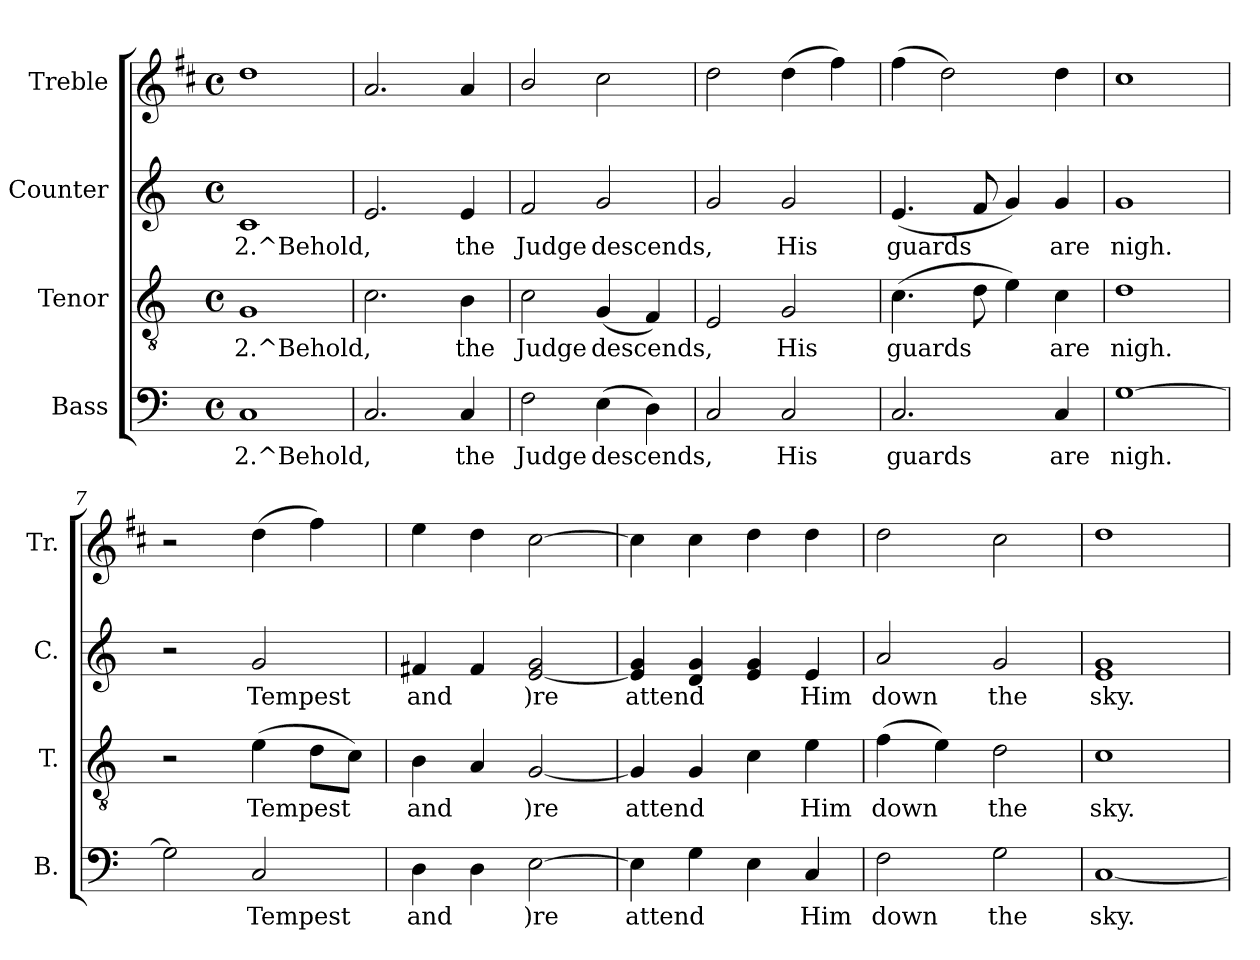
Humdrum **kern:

**kern	**text	**kern	**text	**kern	**text	**kern
*part4	*part4	*part3	*part3	*part2	*part2	*part1
*staff4	*staff4	*staff3	*staff3	*staff2	*staff2	*staff1
*I"Bass	*	*I"Tenor	*	*I"Counter	*	*I"Treble
*I'B.	*	*I'T.	*	*I'C.	*	*I'Tr.
!!LO:PB:g=z
*stria5	*	*stria5	*	*stria5	*	*stria5
*clefF4	*	*clefGv2	*	*clefG2	*	*clefG2
*	*	*	*	*	*	*ITrd1c2
*k[]	*	*k[]	*	*k[]	*	*k[]
*C:	*	*C:	*	*C:	*	*C:
*M4/4	*	*M4/4	*	*M4/4	*	*M4/4
*met(c)	*	*met(c)	*	*met(c)	*	*met(c)
=1	=1	=1	=1	=1	=1	=1
!	!LO:LY:a:rj	!	!LO:LY:a:rj	!	!LO:LY:b:rj	!
1C	2.^Behold,	1G	2.^Behold,	1c	2.^Behold,	1cc
=2	=2	=2	=2	=2	=2	=2
!	!LO:LY:a:rj	!	!LO:LY:a:rj	!	!LO:LY:b:rj	!
2.C/	.	2.c\	.	2.e/	.	2.g/
!	!LO:LY:a:rj	!	!LO:LY:a:rj	!	!LO:LY:b:rj	!
4C/	the	4B\	the	4e/	the	4g/
=3	=3	=3	=3	=3	=3	=3
!	!LO:LY:a:rj	!	!LO:LY:a:rj	!	!LO:LY:b:rj	!
2F\	Judge	2c\	Judge	2f/	Judge	2a/
!	!LO:LY:a:rj	!	!LO:LY:a:rj	!	!LO:LY:b:rj	!
(>4E\	descends,	(<4G/	descends,	2g/	descends,	2b\
!	!LO:LY:a:rj	!	!LO:LY:a:rj	!	!	!
4D\)	.	4F/)	.	.	.	.
=4	=4	=4	=4	=4	=4	=4
!	!LO:LY:a:rj	!	!LO:LY:a:rj	!	!LO:LY:b:rj	!
2C/	.	2E/	.	2g/	.	2cc\
!	!LO:LY:a:rj	!	!LO:LY:a:rj	!	!LO:LY:b:rj	!
2C/	His	2G/	His	2g/	His	(>4cc\
.	.	.	.	.	.	4ee\)
=5	=5	=5	=5	=5	=5	=5
!	!LO:LY:a:rj	!	!LO:LY:a:rj	!	!LO:LY:b:rj	!
2.C/	guards	(>4.c\	guards	(<4.e/	guards	(>4ee>\
.	.	.	.	.	.	2cc\)
!	!	!	!LO:LY:a:rj	!	!LO:LY:b:rj	!
.	.	8d\	.	8f/	.	.
!	!	!	!LO:LY:a:rj	!	!LO:LY:b:rj	!
.	.	4e\)	.	4g/)	.	.
!	!LO:LY:a:rj	!	!LO:LY:a:rj	!	!LO:LY:b:rj	!
4C/	are	4c\	are	4g/	are	4cc\
=6	=6	=6	=6	=6	=6	=6
!	!LO:LY:a:rj	!	!LO:LY:a:rj	!	!LO:LY:b:rj	!
[>1G	nigh.	1d	nigh.	1g	nigh.	1b
=7	=7	=7	=7	=7	=7	=7
!	!LO:LY:a:rj	!	!	!	!	!
2G\]	.	2r	.	2r	.	2r
!	!LO:LY:a:rj	!	!LO:LY:a:rj	!	!LO:LY:b:rj	!
2C/	Tempest	(>4e\	Tempest	2g/	Tempest	(>4cc\
!	!	!	!LO:LY:a:rj	!	!	!
.	.	8d\L	.	.	.	4ee\)
!	!	!	!LO:LY:a:rj	!	!	!
.	.	8c\J)	.	.	.	.
=8	=8	=8	=8	=8	=8	=8
!	!LO:LY:a:rj	!	!LO:LY:a:rj	!	!LO:LY:b:rj	!
4D\	and	4B\	and	4f#X/	and	4dd\
!	!LO:LY:a:rj	!	!LO:LY:a:rj	!	!LO:LY:b:rj	!
4D\	.	4A/	.	4f#/	.	4cc\
!	!LO:LY:a:rj	!	!LO:LY:a:rj	!	!LO:LY:b:rj	!
[>2E\	)re	[<2G/	)re	[<2e/ 2g/	)re	[>2b\
=9	=9	=9	=9	=9	=9	=9
!	!LO:LY:a:rj	!	!LO:LY:a:rj	!	!LO:LY:b:rj	!
4E\]	attend	4G/]	attend	4e/] 4g/	attend	4b\]
!	!LO:LY:a:rj	!	!LO:LY:a:rj	!	!LO:LY:b:rj	!
4G\	.	4G/	.	4g/ 4d/	.	4b\
!	!LO:LY:a:rj	!	!LO:LY:a:rj	!	!LO:LY:b:rj	!
4E\	.	4c\	.	4e/ 4g/	.	4cc\
!	!LO:LY:a:rj	!	!LO:LY:a:rj	!	!LO:LY:b:rj	!
4C/	Him	4e\	Him	4e/	Him	4cc>\
=10	=10	=10	=10	=10	=10	=10
!	!LO:LY:a:rj	!	!LO:LY:a:rj	!	!LO:LY:b:rj	!
2F\	down	(>4f\	down	2a/	down	2cc>\
!	!	!	!LO:LY:a:rj	!	!	!
.	.	4e\)	.	.	.	.
!	!LO:LY:a:rj	!	!LO:LY:a:rj	!	!LO:LY:b:rj	!
2G\	the	2d\	the	2g/	the	2b\
=11	=11	=11	=11	=11	=11	=11
!	!LO:LY:a:rj	!	!LO:LY:a:rj	!	!LO:LY:b:rj	!
[<1C	sky.	1c	sky.	1e 1g	sky.	1cc
=	=	=	=	=	=	=
*-	*-	*-	*-	*-	*-	*-
